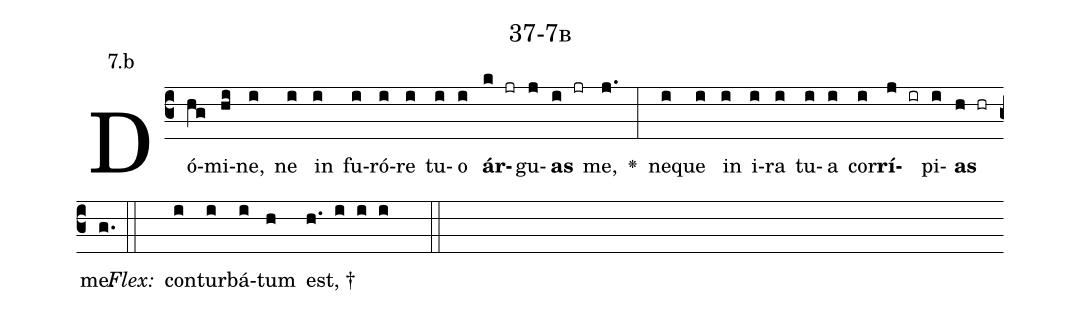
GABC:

name: 37-7b;
annotation: 7.b;
%%
(c3)Dó(hg)mi(hi)ne,(i) ne(i) in(i) fu(i)ró(i)re(i) tu(i)o(i) <b>ár</b>(k jr)gu(j)<b>as</b>(i jr) me,(j.) <v>\greheightstar</v>(:) ne(i)que(i) in(i) i(i)ra(i) tu(i)a(i) cor(i)<b>rí</b>(j ir)pi(i)<b>as</b>(h hr) me.(g.) (::)
<i>Flex:</i>()  con(i)tur(i)bá(i)tum(h) est, †(h. i i i  ::)

%E(i) u(i) o(j) u(i) a(h) e.(g.) (::)
